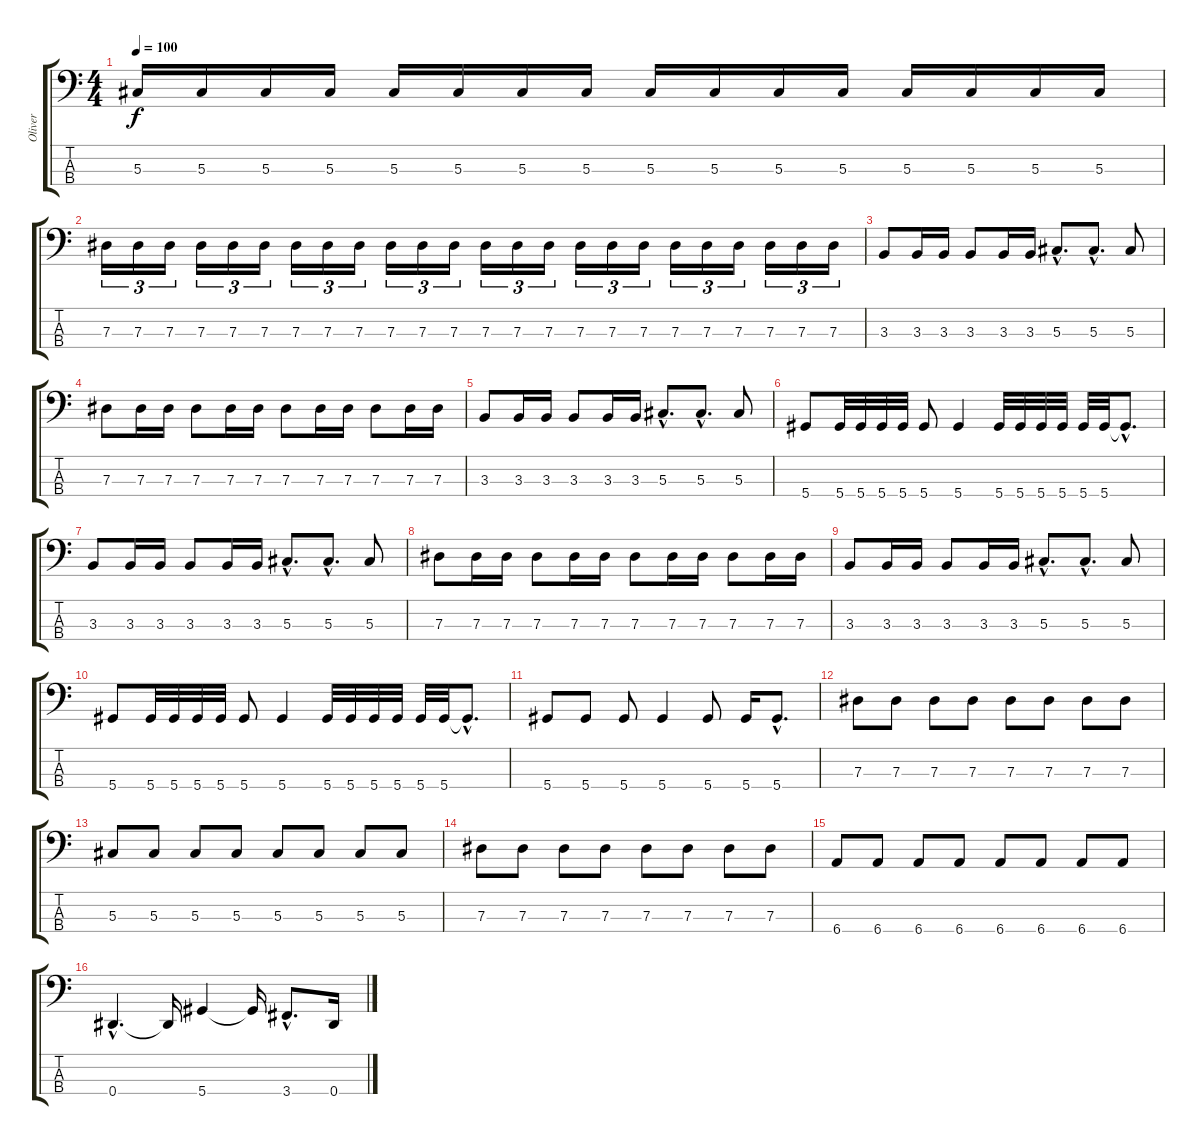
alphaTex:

\track ("Oliver" "Oliver") {instrument electricbasspick}
\staff {score tabs}
\tuning (Gb2 Db2 Ab1 Eb1) {hide}
\ts (4 4)
\tempo 100
\clef f4
\ks c
5.3.16{dy f} 5.3.16 5.3.16 5.3.16 5.3.16 5.3.16 5.3.16 5.3.16 5.3.16 5.3.16 5.3.16 5.3.16 5.3.16 5.3.16 5.3.16 5.3.16 |
7.3.16{tu (3 2)} 7.3.16{tu (3 2)} 7.3.16{tu (3 2)} 7.3.16{tu (3 2)} 7.3.16{tu (3 2)} 7.3.16{tu (3 2)} 7.3.16{tu (3 2)} 7.3.16{tu (3 2)} 7.3.16{tu (3 2)} 7.3.16{tu (3 2)} 7.3.16{tu (3 2)} 7.3.16{tu (3 2)} 7.3.16{tu (3 2)} 7.3.16{tu (3 2)} 7.3.16{tu (3 2)} 7.3.16{tu (3 2)} 7.3.16{tu (3 2)} 7.3.16{tu (3 2)} 7.3.16{tu (3 2)} 7.3.16{tu (3 2)} 7.3.16{tu (3 2)} 7.3.16{tu (3 2)} 7.3.16{tu (3 2)} 7.3.16{tu (3 2)} |
3.3.8 3.3.16 3.3.16 3.3.8 3.3.16 3.3.16 5.3{hac}.8{d} 5.3{hac}.8{d} 5.3.8 |
7.3.8 7.3.16 7.3.16 7.3.8 7.3.16 7.3.16 7.3.8 7.3.16 7.3.16 7.3.8 7.3.16 7.3.16 |
3.3.8 3.3.16 3.3.16 3.3.8 3.3.16 3.3.16 5.3{hac}.8{d} 5.3{hac}.8{d} 5.3.8 |
5.4.8 5.4.32 5.4.32 5.4.32 5.4.32 5.4.8 5.4.4 5.4.32 5.4.32 5.4.32 5.4.32 5.4.32 5.4.32 5.4{hac t}.8{d} |
3.3.8 3.3.16 3.3.16 3.3.8 3.3.16 3.3.16 5.3{hac}.8{d} 5.3{hac}.8{d} 5.3.8 |
7.3.8 7.3.16 7.3.16 7.3.8 7.3.16 7.3.16 7.3.8 7.3.16 7.3.16 7.3.8 7.3.16 7.3.16 |
3.3.8 3.3.16 3.3.16 3.3.8 3.3.16 3.3.16 5.3{hac}.8{d} 5.3{hac}.8{d} 5.3.8 |
5.4.8 5.4.32 5.4.32 5.4.32 5.4.32 5.4.8 5.4.4 5.4.32 5.4.32 5.4.32 5.4.32 5.4.32 5.4.32 5.4{hac t}.8{d} |
5.4.8 5.4.8 5.4.8 5.4.4 5.4.8 5.4.16 5.4{hac}.8{d} |
7.3.8 7.3.8 7.3.8 7.3.8 7.3.8 7.3.8 7.3.8 7.3.8 |
5.3.8 5.3.8 5.3.8 5.3.8 5.3.8 5.3.8 5.3.8 5.3.8 |
7.3.8 7.3.8 7.3.8 7.3.8 7.3.8 7.3.8 7.3.8 7.3.8 |
6.4.8 6.4.8 6.4.8 6.4.8 6.4.8 6.4.8 6.4.8 6.4.8 |
0.4{hac}.4{d} 0.4{t}.16 5.4.4 5.4{t}.16 3.4{hac}.8{d} 0.4.16
